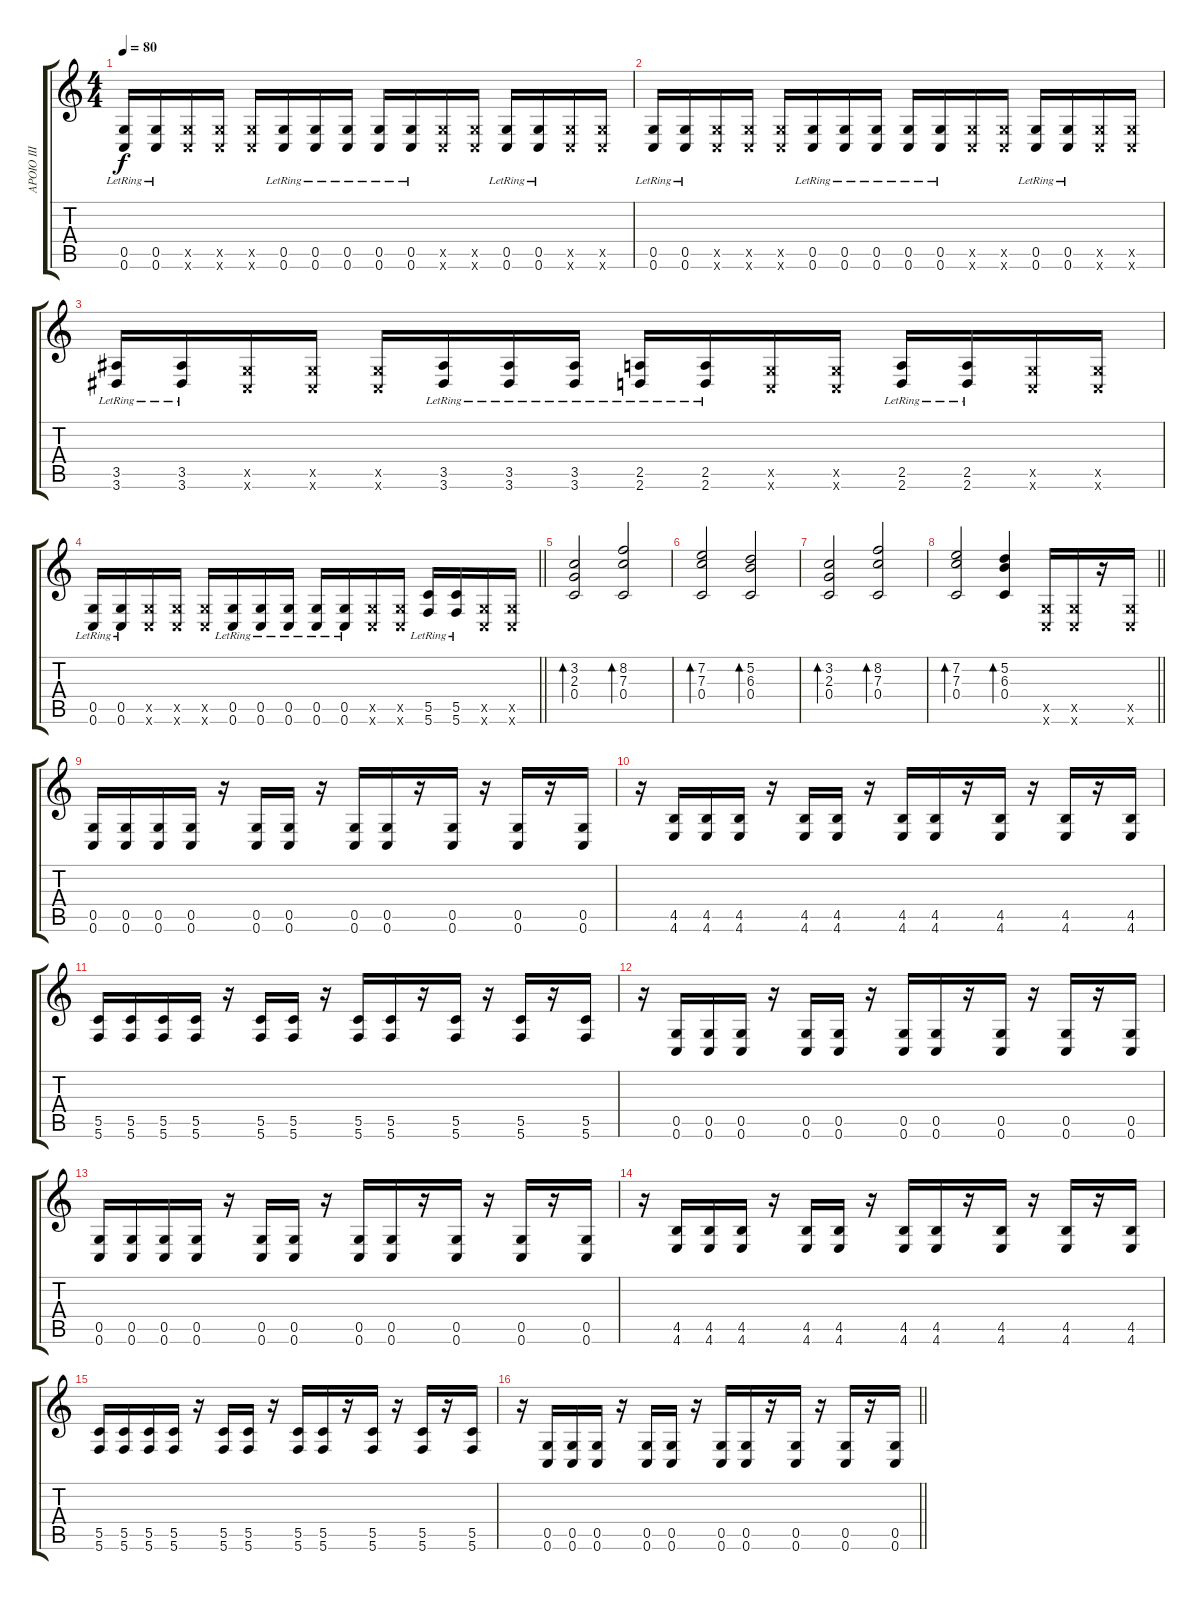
\track ("APOIO III" "APOIO III") {instrument electricguitarjazz}
\staff {score tabs}
\tuning (D4 A3 F3 C3 G2 C2) {hide}
\ts (4 4)
\tempo 80
\clef g2
\ks c
(0.5{lr} 0.6{lr}).16{dy f} (0.5{lr} 0.6{lr}).16 (0.5{x} 0.6{x}).16 (0.5{x} 0.6{x}).16 (0.5{x} 0.6{x}).16 (0.5{lr} 0.6{lr}).16 (0.5{lr} 0.6{lr}).16 (0.5{lr} 0.6{lr}).16 (0.5{lr} 0.6{lr}).16 (0.5{lr} 0.6{lr}).16 (0.5{x} 0.6{x}).16 (0.5{x} 0.6{x}).16 (0.5{lr} 0.6{lr}).16 (0.5{lr} 0.6{lr}).16 (0.5{x} 0.6{x}).16 (0.5{x} 0.6{x}).16 |
(0.5{lr} 0.6{lr}).16 (0.5{lr} 0.6{lr}).16 (0.5{x} 0.6{x}).16 (0.5{x} 0.6{x}).16 (0.5{x} 0.6{x}).16 (0.5{lr} 0.6{lr}).16 (0.5{lr} 0.6{lr}).16 (0.5{lr} 0.6{lr}).16 (0.5{lr} 0.6{lr}).16 (0.5{lr} 0.6{lr}).16 (0.5{x} 0.6{x}).16 (0.5{x} 0.6{x}).16 (0.5{lr} 0.6{lr}).16 (0.5{lr} 0.6{lr}).16 (0.5{x} 0.6{x}).16 (0.5{x} 0.6{x}).16 |
(3.5{lr} 3.6{lr}).16 (3.5{lr} 3.6{lr}).16 (0.5{x} 0.6{x}).16 (0.5{x} 0.6{x}).16 (0.5{x} 0.6{x}).16 (3.5{lr} 3.6{lr}).16 (3.5{lr} 3.6{lr}).16 (3.5{lr} 3.6{lr}).16 (2.5{lr} 2.6{lr}).16 (2.5{lr} 2.6{lr}).16 (0.5{x} 0.6{x}).16 (0.5{x} 0.6{x}).16 (2.5{lr} 2.6{lr}).16 (2.5{lr} 2.6{lr}).16 (0.5{x} 0.6{x}).16 (0.5{x} 0.6{x}).16 |
\barLineRight lightlight
(0.5{lr} 0.6{lr}).16 (0.5{lr} 0.6{lr}).16 (0.5{x} 0.6{x}).16 (0.5{x} 0.6{x}).16 (0.5{x} 0.6{x}).16 (0.5{lr} 0.6{lr}).16 (0.5{lr} 0.6{lr}).16 (0.5{lr} 0.6{lr}).16 (0.5{lr} 0.6{lr}).16 (0.5{lr} 0.6{lr}).16 (0.5{x} 0.6{x}).16 (0.5{x} 0.6{x}).16 (5.5{lr} 5.6{lr}).16 (5.5{lr} 5.6{lr}).16 (0.5{x} 0.6{x}).16 (0.5{x} 0.6{x}).16 |
\section ("" "")
(3.2 2.3 0.4).2{bd 60} (8.2 7.3 0.4).2{bd 60} |
(7.2 7.3 0.4).2{bd 60} (5.2 6.3 0.4).2{bd 60} |
(3.2 2.3 0.4).2{bd 60} (8.2 7.3 0.4).2{bd 60} |
\barLineRight lightlight
(7.2 7.3 0.4).2{bd 60} (5.2 6.3 0.4).4{bd 60} (0.5{x} 0.6{x}).16 (0.5{x} 0.6{x}).16 r.16 (0.5{x} 0.6{x}).16 |
\section ("" "")
(0.5 0.6).16 (0.5 0.6).16 (0.5 0.6).16 (0.5 0.6).16 r.16 (0.5 0.6).16 (0.5 0.6).16 r.16 (0.5 0.6).16 (0.5 0.6).16 r.16 (0.5 0.6).16 r.16 (0.5 0.6).16 r.16 (0.5 0.6).16 |
r.16 (4.5 4.6).16 (4.5 4.6).16 (4.5 4.6).16 r.16 (4.5 4.6).16 (4.5 4.6).16 r.16 (4.5 4.6).16 (4.5 4.6).16 r.16 (4.5 4.6).16 r.16 (4.5 4.6).16 r.16 (4.5 4.6).16 |
(5.5 5.6).16 (5.5 5.6).16 (5.5 5.6).16 (5.5 5.6).16 r.16 (5.5 5.6).16 (5.5 5.6).16 r.16 (5.5 5.6).16 (5.5 5.6).16 r.16 (5.5 5.6).16 r.16 (5.5 5.6).16 r.16 (5.5 5.6).16 |
r.16 (0.5 0.6).16 (0.5 0.6).16 (0.5 0.6).16 r.16 (0.5 0.6).16 (0.5 0.6).16 r.16 (0.5 0.6).16 (0.5 0.6).16 r.16 (0.5 0.6).16 r.16 (0.5 0.6).16 r.16 (0.5 0.6).16 |
(0.5 0.6).16 (0.5 0.6).16 (0.5 0.6).16 (0.5 0.6).16 r.16 (0.5 0.6).16 (0.5 0.6).16 r.16 (0.5 0.6).16 (0.5 0.6).16 r.16 (0.5 0.6).16 r.16 (0.5 0.6).16 r.16 (0.5 0.6).16 |
r.16 (4.5 4.6).16 (4.5 4.6).16 (4.5 4.6).16 r.16 (4.5 4.6).16 (4.5 4.6).16 r.16 (4.5 4.6).16 (4.5 4.6).16 r.16 (4.5 4.6).16 r.16 (4.5 4.6).16 r.16 (4.5 4.6).16 |
(5.5 5.6).16 (5.5 5.6).16 (5.5 5.6).16 (5.5 5.6).16 r.16 (5.5 5.6).16 (5.5 5.6).16 r.16 (5.5 5.6).16 (5.5 5.6).16 r.16 (5.5 5.6).16 r.16 (5.5 5.6).16 r.16 (5.5 5.6).16 |
\barLineRight lightlight
r.16 (0.5 0.6).16 (0.5 0.6).16 (0.5 0.6).16 r.16 (0.5 0.6).16 (0.5 0.6).16 r.16 (0.5 0.6).16 (0.5 0.6).16 r.16 (0.5 0.6).16 r.16 (0.5 0.6).16 r.16 (0.5 0.6).16
